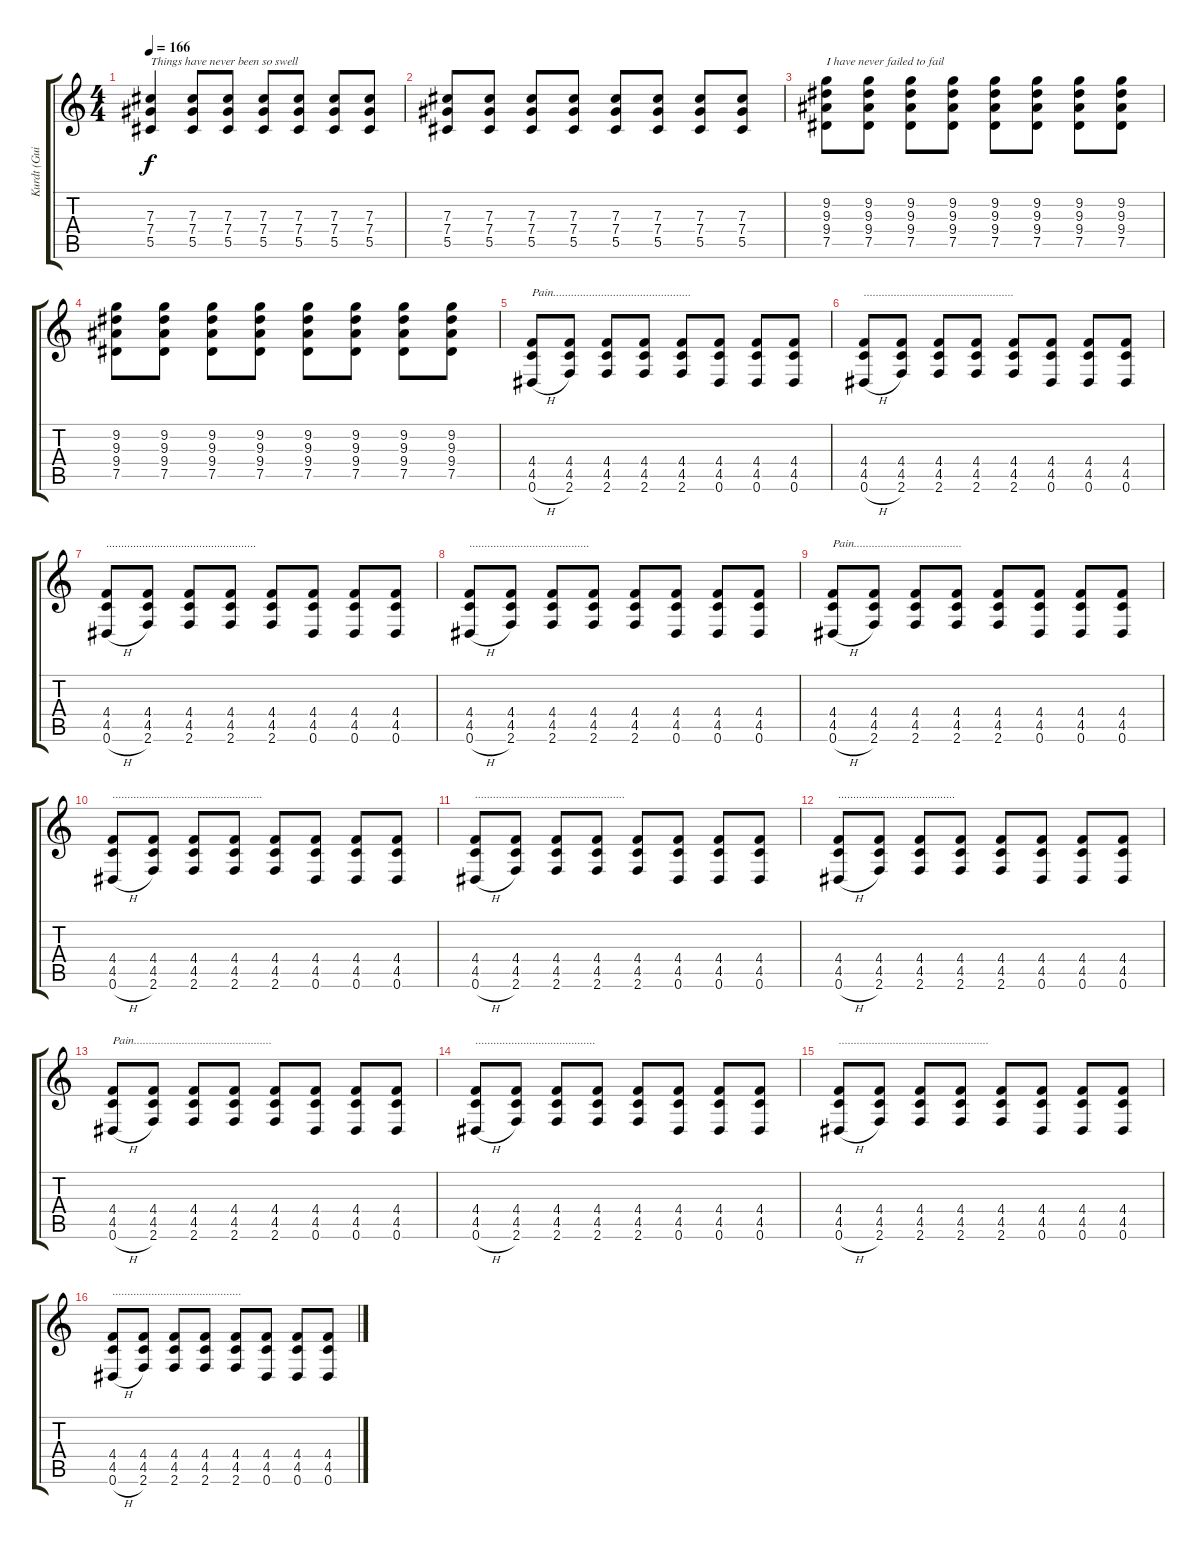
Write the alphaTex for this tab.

\track ("Kurdt (Guitar)" "Kurdt (Gui") {instrument electricguitarclean}
\staff {score tabs}
\tuning (Eb4 Bb3 Gb3 Db3 Ab2 Eb2) {hide}
\ts (4 4)
\tempo 166
\clef g2
\ks c
(7.3 7.4 5.5).4{txt "Things have never been so swell " dy f} (7.3 7.4 5.5).8 (7.3 7.4 5.5).8 (7.3 7.4 5.5).8 (7.3 7.4 5.5).8 (7.3 7.4 5.5).8 (7.3 7.4 5.5).8 |
(7.3 7.4 5.5).8 (7.3 7.4 5.5).8 (7.3 7.4 5.5).8 (7.3 7.4 5.5).8 (7.3 7.4 5.5).8 (7.3 7.4 5.5).8 (7.3 7.4 5.5).8 (7.3 7.4 5.5).8 |
(9.2 9.3 9.4 7.5).8{txt "I have never failed to fail"} (9.2 9.3 9.4 7.5).8 (9.2 9.3 9.4 7.5).8 (9.2 9.3 9.4 7.5).8 (9.2 9.3 9.4 7.5).8 (9.2 9.3 9.4 7.5).8 (9.2 9.3 9.4 7.5).8 (9.2 9.3 9.4 7.5).8 |
(9.2 9.3 9.4 7.5).8 (9.2 9.3 9.4 7.5).8 (9.2 9.3 9.4 7.5).8 (9.2 9.3 9.4 7.5).8 (9.2 9.3 9.4 7.5).8 (9.2 9.3 9.4 7.5).8 (9.2 9.3 9.4 7.5).8 (9.2 9.3 9.4 7.5).8 |
(4.4 4.5 0.6{h}).8{txt "Pain.............................................."} (4.4 4.5 2.6).8 (4.4 4.5 2.6).8 (4.4 4.5 2.6).8 (4.4 4.5 2.6).8 (4.4 4.5 0.6).8 (4.4 4.5 0.6).8 (4.4 4.5 0.6).8 |
(4.4 4.5 0.6{h}).8{txt ".................................................."} (4.4 4.5 2.6).8 (4.4 4.5 2.6).8 (4.4 4.5 2.6).8 (4.4 4.5 2.6).8 (4.4 4.5 0.6).8 (4.4 4.5 0.6).8 (4.4 4.5 0.6).8 |
(4.4 4.5 0.6{h}).8{txt ".................................................."} (4.4 4.5 2.6).8 (4.4 4.5 2.6).8 (4.4 4.5 2.6).8 (4.4 4.5 2.6).8 (4.4 4.5 0.6).8 (4.4 4.5 0.6).8 (4.4 4.5 0.6).8 |
(4.4 4.5 0.6{h}).8{txt "........................................"} (4.4 4.5 2.6).8 (4.4 4.5 2.6).8 (4.4 4.5 2.6).8 (4.4 4.5 2.6).8 (4.4 4.5 0.6).8 (4.4 4.5 0.6).8 (4.4 4.5 0.6).8 |
(4.4 4.5 0.6{h}).8{txt "Pain...................................."} (4.4 4.5 2.6).8 (4.4 4.5 2.6).8 (4.4 4.5 2.6).8 (4.4 4.5 2.6).8 (4.4 4.5 0.6).8 (4.4 4.5 0.6).8 (4.4 4.5 0.6).8 |
(4.4 4.5 0.6{h}).8{txt ".................................................."} (4.4 4.5 2.6).8 (4.4 4.5 2.6).8 (4.4 4.5 2.6).8 (4.4 4.5 2.6).8 (4.4 4.5 0.6).8 (4.4 4.5 0.6).8 (4.4 4.5 0.6).8 |
(4.4 4.5 0.6{h}).8{txt ".................................................."} (4.4 4.5 2.6).8 (4.4 4.5 2.6).8 (4.4 4.5 2.6).8 (4.4 4.5 2.6).8 (4.4 4.5 0.6).8 (4.4 4.5 0.6).8 (4.4 4.5 0.6).8 |
(4.4 4.5 0.6{h}).8{txt "......................................."} (4.4 4.5 2.6).8 (4.4 4.5 2.6).8 (4.4 4.5 2.6).8 (4.4 4.5 2.6).8 (4.4 4.5 0.6).8 (4.4 4.5 0.6).8 (4.4 4.5 0.6).8 |
(4.4 4.5 0.6{h}).8{txt "Pain.............................................."} (4.4 4.5 2.6).8 (4.4 4.5 2.6).8 (4.4 4.5 2.6).8 (4.4 4.5 2.6).8 (4.4 4.5 0.6).8 (4.4 4.5 0.6).8 (4.4 4.5 0.6).8 |
(4.4 4.5 0.6{h}).8{txt "........................................"} (4.4 4.5 2.6).8 (4.4 4.5 2.6).8 (4.4 4.5 2.6).8 (4.4 4.5 2.6).8 (4.4 4.5 0.6).8 (4.4 4.5 0.6).8 (4.4 4.5 0.6).8 |
(4.4 4.5 0.6{h}).8{txt ".................................................."} (4.4 4.5 2.6).8 (4.4 4.5 2.6).8 (4.4 4.5 2.6).8 (4.4 4.5 2.6).8 (4.4 4.5 0.6).8 (4.4 4.5 0.6).8 (4.4 4.5 0.6).8 |
(4.4 4.5 0.6{h}).8{txt "..........................................."} (4.4 4.5 2.6).8 (4.4 4.5 2.6).8 (4.4 4.5 2.6).8 (4.4 4.5 2.6).8 (4.4 4.5 0.6).8 (4.4 4.5 0.6).8 (4.4 4.5 0.6).8
